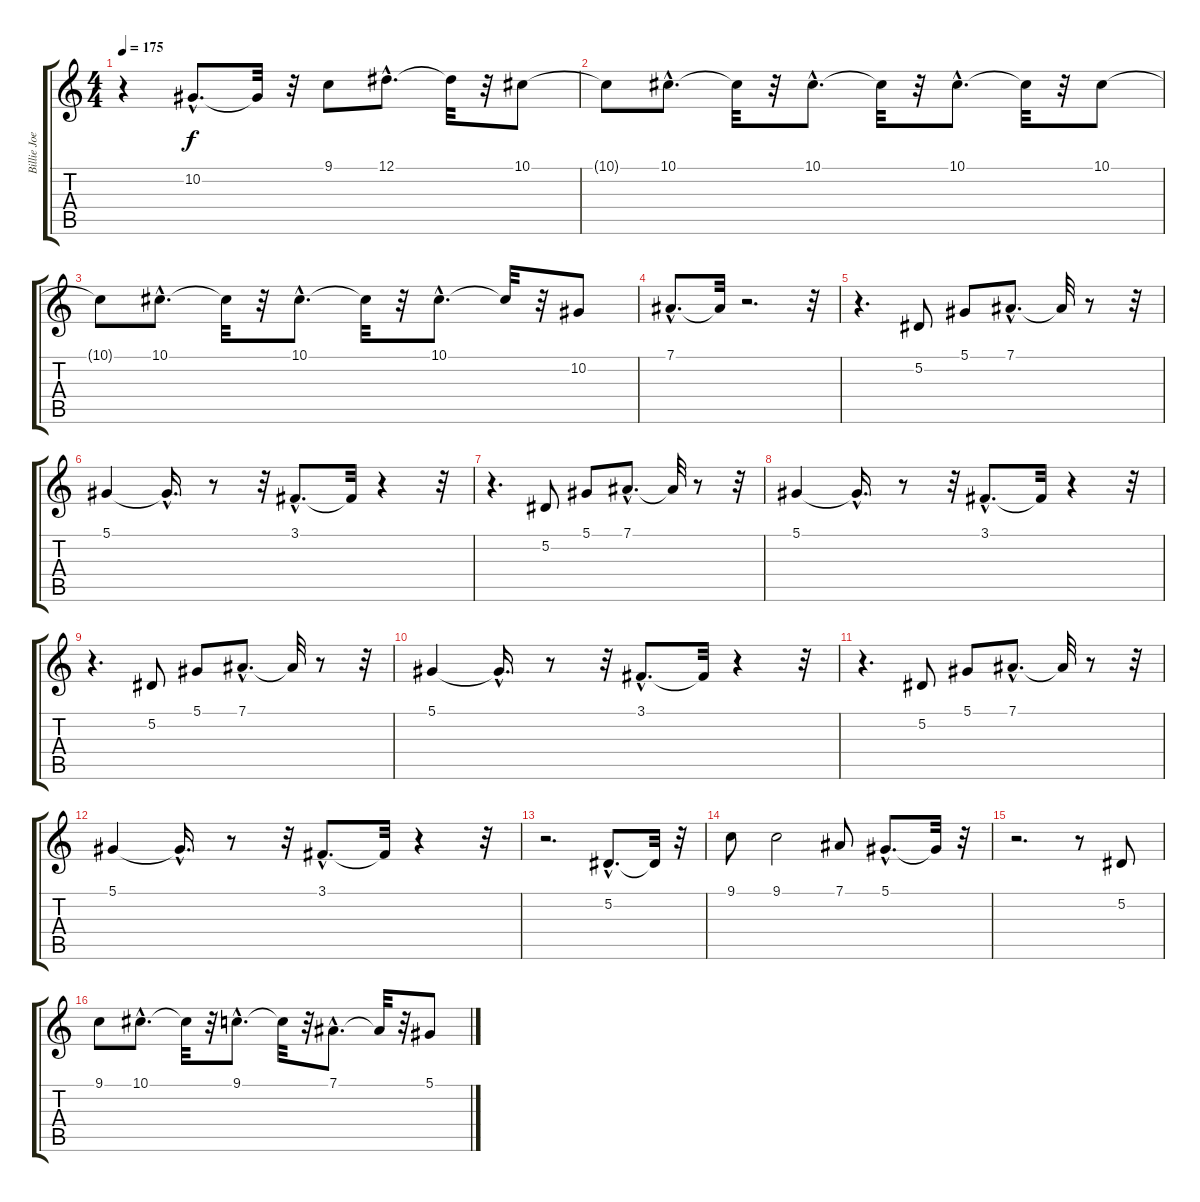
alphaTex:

\track ("Billie Joe Vocal" "Billie Joe") {instrument altosax}
\staff {score tabs}
\tuning (Eb4 Bb3 Gb3 Db3 Ab2 Eb2) {hide}
\ts (4 4)
\tempo 175
\clef g2
\ks c
r.4{dy f} 10.2{hac}.8{d} 10.2{t}.32 r.32 9.1.8 12.1{hac}.8{d} 12.1{t}.32 r.32 10.1.8 |
10.1{t}.8 10.1{hac}.8{d} 10.1{t}.32 r.32 10.1{hac}.8{d} 10.1{t}.32 r.32 10.1{hac}.8{d} 10.1{t}.32 r.32 10.1.8 |
10.1{t}.8 10.1{hac}.8{d} 10.1{t}.32 r.32 10.1{hac}.8{d} 10.1{t}.32 r.32 10.1{hac}.8{d} 10.1{t}.32 r.32 10.2.8 |
7.1{hac}.8{d} 7.1{t}.32 r.2{d} r.32 |
r.4{d} 5.2.8 5.1.8 7.1{hac}.8{d} 7.1{t}.32 r.8 r.32 |
5.1.4 5.1{hac t}.16{d} r.8 r.32 3.1{hac}.8{d} 3.1{t}.32 r.4 r.32 |
r.4{d} 5.2.8 5.1.8 7.1{hac}.8{d} 7.1{t}.32 r.8 r.32 |
5.1.4 5.1{hac t}.16{d} r.8 r.32 3.1{hac}.8{d} 3.1{t}.32 r.4 r.32 |
r.4{d} 5.2.8 5.1.8 7.1{hac}.8{d} 7.1{t}.32 r.8 r.32 |
5.1.4 5.1{hac t}.16{d} r.8 r.32 3.1{hac}.8{d} 3.1{t}.32 r.4 r.32 |
r.4{d} 5.2.8 5.1.8 7.1{hac}.8{d} 7.1{t}.32 r.8 r.32 |
5.1.4 5.1{hac t}.16{d} r.8 r.32 3.1{hac}.8{d} 3.1{t}.32 r.4 r.32 |
r.2{d} 5.2{hac}.8{d} 5.2{t}.32 r.32 |
9.1.8 9.1.2 7.1.8 5.1{hac}.8{d} 5.1{t}.32 r.32 |
r.2{d} r.8 5.2.8 |
9.1.8 10.1{hac}.8{d} 10.1{t}.32 r.32 9.1{hac}.8{d} 9.1{t}.32 r.32 7.1{hac}.8{d} 7.1{t}.32 r.32 5.1.8
